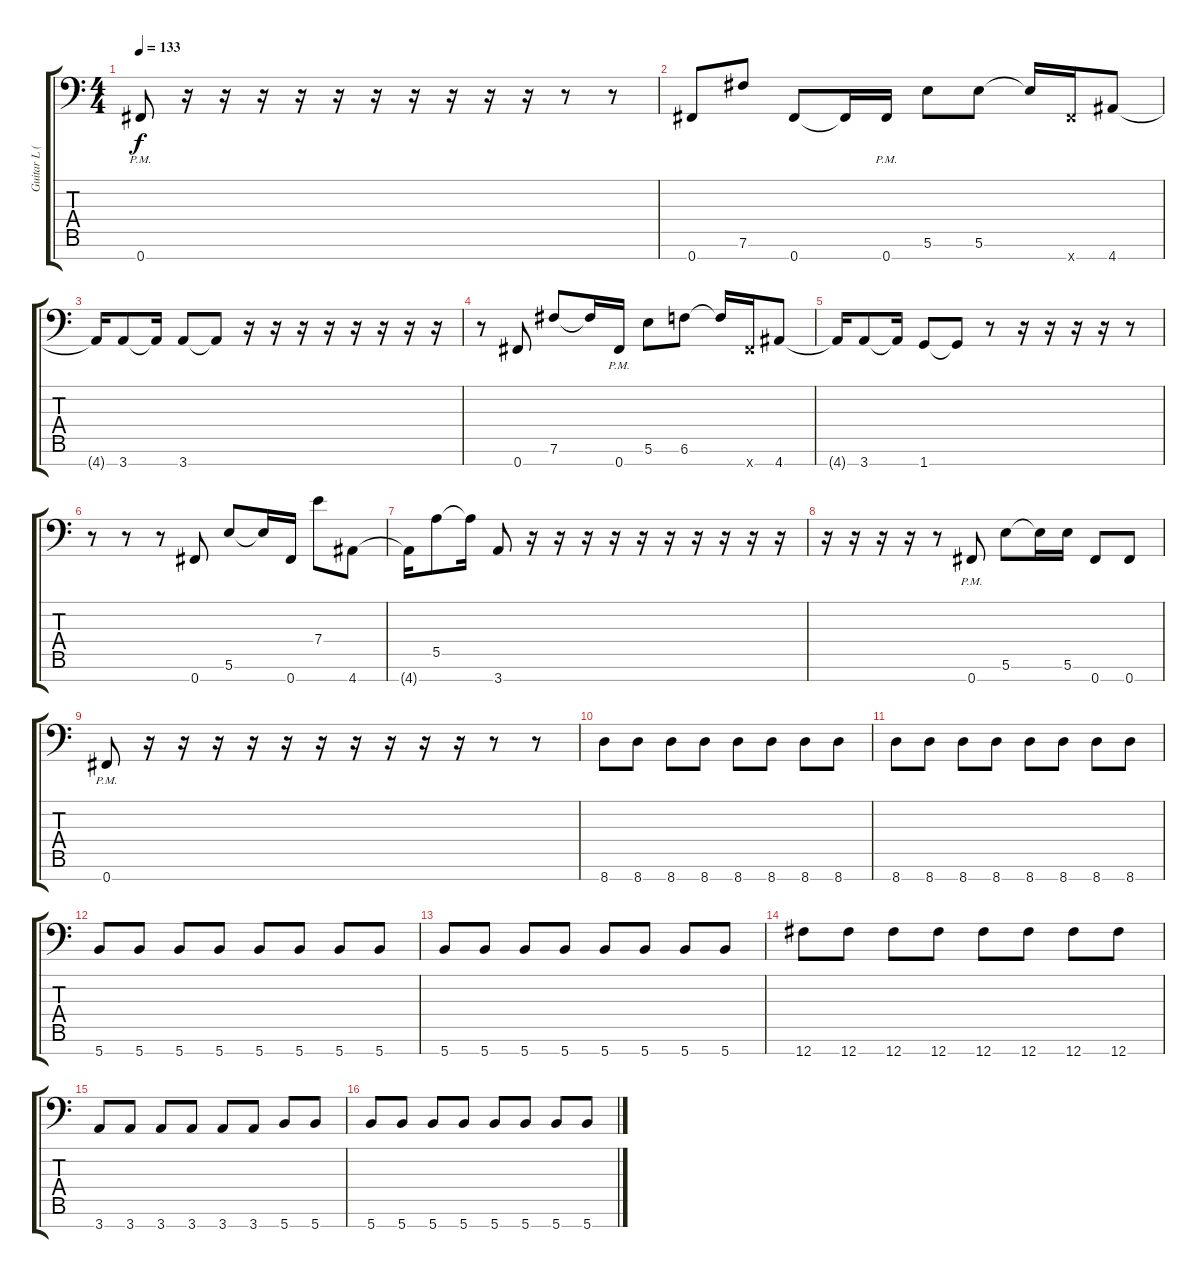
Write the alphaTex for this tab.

\track ("Guitar L (Bottom 7)" "Guitar L (") {instrument distortionguitar}
\staff {score tabs}
\tuning (B3 G3 D3 A2 E2 B1 Gb1) {hide}
\ts (4 4)
\tempo 133
\clef f4
\ks c
0.7{pm}.8{dy f} r.16 r.16 r.16 r.16 r.16 r.16 r.16 r.16 r.16 r.16 r.8 r.8 |
0.7.8 7.6.8 0.7.8 0.7{t}.16 0.7{pm}.16 5.6.8 5.6.8 5.6{t}.16 0.7{x}.16 4.7.8 |
4.7{t}.16 3.7.8 3.7{t}.16 3.7.8 3.7{t}.8 r.16 r.16 r.16 r.16 r.16 r.16 r.16 r.16 |
r.8 0.7.8 7.6.8 7.6{t}.16 0.7{pm}.16 5.6.8 6.6.8 6.6{t}.16 0.7{x}.16 4.7.8 |
4.7{t}.16 3.7.8 3.7{t}.16 1.7.8 1.7{t}.8 r.8 r.16 r.16 r.16 r.16 r.8 |
r.8 r.8 r.8 0.7.8 5.6.8 5.6{t}.16 0.7.16 7.4.8 4.7.8 |
4.7{t}.16 5.5.8 5.5{t}.16 3.7.8 r.16 r.16 r.16 r.16 r.16 r.16 r.16 r.16 r.16 r.16 |
r.16 r.16 r.16 r.16 r.8 0.7{pm}.8 5.6.8 5.6{t}.16 5.6.16 0.7.8 0.7.8 |
0.7{pm}.8 r.16 r.16 r.16 r.16 r.16 r.16 r.16 r.16 r.16 r.16 r.8 r.8 |
8.7.8 8.7.8 8.7.8 8.7.8 8.7.8 8.7.8 8.7.8 8.7.8 |
8.7.8 8.7.8 8.7.8 8.7.8 8.7.8 8.7.8 8.7.8 8.7.8 |
5.7.8 5.7.8 5.7.8 5.7.8 5.7.8 5.7.8 5.7.8 5.7.8 |
5.7.8 5.7.8 5.7.8 5.7.8 5.7.8 5.7.8 5.7.8 5.7.8 |
12.7.8 12.7.8 12.7.8 12.7.8 12.7.8 12.7.8 12.7.8 12.7.8 |
3.7.8 3.7.8 3.7.8 3.7.8 3.7.8 3.7.8 5.7.8 5.7.8 |
5.7.8 5.7.8 5.7.8 5.7.8 5.7.8 5.7.8 5.7.8 5.7.8
